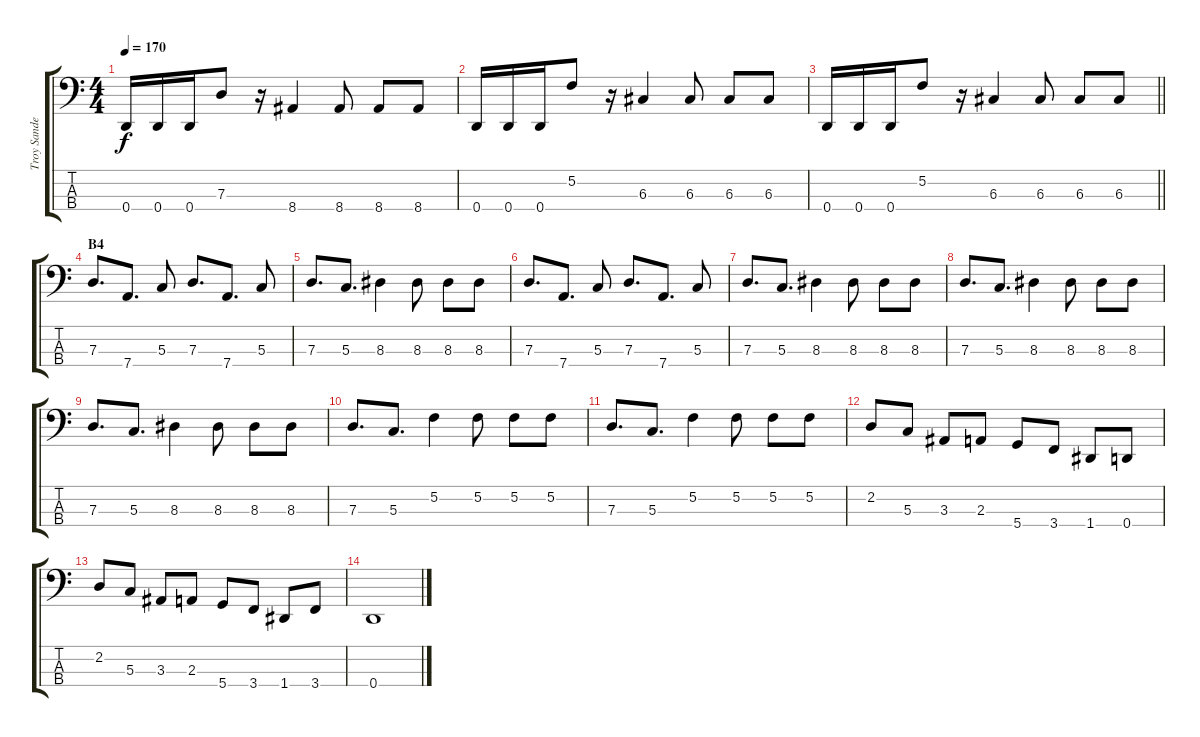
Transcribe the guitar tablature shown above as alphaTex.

\track ("Troy Sanders" "Troy Sande") {instrument electricbassfinger}
\staff {score tabs}
\tuning (F2 C2 G1 D1) {hide}
\ts (4 4)
\tempo 170
\clef f4
\ks c
0.4.16{dy f} 0.4.16 0.4.16 7.3.8 r.16 8.4.4 8.4.8 8.4.8 8.4.8 |
0.4.16 0.4.16 0.4.16 5.2.8 r.16 6.3.4 6.3.8 6.3.8 6.3.8 |
\barLineRight lightlight
0.4.16 0.4.16 0.4.16 5.2.8 r.16 6.3.4 6.3.8 6.3.8 6.3.8 |
\section ("" "B4")
7.3.8{d} 7.4.8{d} 5.3.8 7.3.8{d} 7.4.8{d} 5.3.8 |
7.3.8{d} 5.3.8{d} 8.3.4 8.3.8 8.3.8 8.3.8 |
7.3.8{d} 7.4.8{d} 5.3.8 7.3.8{d} 7.4.8{d} 5.3.8 |
7.3.8{d} 5.3.8{d} 8.3.4 8.3.8 8.3.8 8.3.8 |
7.3.8{d} 5.3.8{d} 8.3.4 8.3.8 8.3.8 8.3.8 |
7.3.8{d} 5.3.8{d} 8.3.4 8.3.8 8.3.8 8.3.8 |
7.3.8{d} 5.3.8{d} 5.2.4 5.2.8 5.2.8 5.2.8 |
7.3.8{d} 5.3.8{d} 5.2.4 5.2.8 5.2.8 5.2.8 |
2.2.8 5.3.8 3.3.8 2.3.8 5.4.8 3.4.8 1.4.8 0.4.8 |
2.2.8 5.3.8 3.3.8 2.3.8 5.4.8 3.4.8 1.4.8 3.4.8 |
0.4.1
